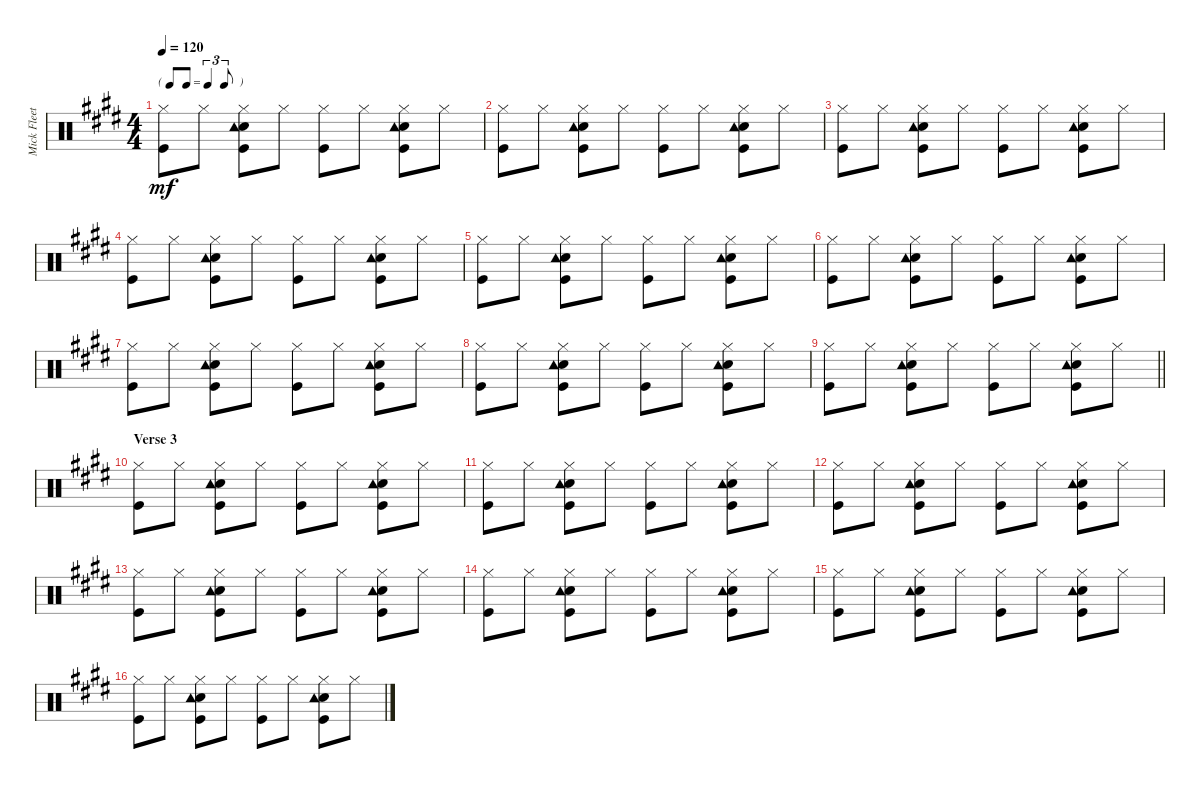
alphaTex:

\track ("Mick Fleetwood (Drums)" "Mick Fleet") {instrument percussion}
\staff {score}
\articulation defaults
\ts (4 4)
\tf triplet8th
\tempo 120
\clef neutral
\ks e
("Kick (hit)" "Hi-Hat (closed)").8{dy mf} "Hi-Hat (closed)".8 ("Kick (hit)" "Snare (hit) 2" "Hi-Hat (closed)" "Tambourine (hit)").8 "Hi-Hat (closed)".8 ("Kick (hit)" "Hi-Hat (closed)").8 "Hi-Hat (closed)".8 ("Kick (hit)" "Snare (hit) 2" "Hi-Hat (closed)" "Tambourine (hit)").8 "Hi-Hat (closed)".8 |
("Kick (hit)" "Hi-Hat (closed)").8 "Hi-Hat (closed)".8 ("Kick (hit)" "Snare (hit) 2" "Hi-Hat (closed)" "Tambourine (hit)").8 "Hi-Hat (closed)".8 ("Kick (hit)" "Hi-Hat (closed)").8 "Hi-Hat (closed)".8 ("Kick (hit)" "Snare (hit) 2" "Hi-Hat (closed)" "Tambourine (hit)").8 "Hi-Hat (closed)".8 |
("Kick (hit)" "Hi-Hat (closed)").8 "Hi-Hat (closed)".8 ("Kick (hit)" "Snare (hit) 2" "Hi-Hat (closed)" "Tambourine (hit)").8 "Hi-Hat (closed)".8 ("Kick (hit)" "Hi-Hat (closed)").8 "Hi-Hat (closed)".8 ("Kick (hit)" "Snare (hit) 2" "Hi-Hat (closed)" "Tambourine (hit)").8 "Hi-Hat (closed)".8 |
("Kick (hit)" "Hi-Hat (closed)").8 "Hi-Hat (closed)".8 ("Kick (hit)" "Snare (hit) 2" "Hi-Hat (closed)" "Tambourine (hit)").8 "Hi-Hat (closed)".8 ("Kick (hit)" "Hi-Hat (closed)").8 "Hi-Hat (closed)".8 ("Kick (hit)" "Snare (hit) 2" "Hi-Hat (closed)" "Tambourine (hit)").8 "Hi-Hat (closed)".8 |
("Kick (hit)" "Hi-Hat (closed)").8 "Hi-Hat (closed)".8 ("Kick (hit)" "Snare (hit) 2" "Hi-Hat (closed)" "Tambourine (hit)").8 "Hi-Hat (closed)".8 ("Kick (hit)" "Hi-Hat (closed)").8 "Hi-Hat (closed)".8 ("Kick (hit)" "Snare (hit) 2" "Hi-Hat (closed)" "Tambourine (hit)").8 "Hi-Hat (closed)".8 |
("Kick (hit)" "Hi-Hat (closed)").8 "Hi-Hat (closed)".8 ("Kick (hit)" "Snare (hit) 2" "Hi-Hat (closed)" "Tambourine (hit)").8 "Hi-Hat (closed)".8 ("Kick (hit)" "Hi-Hat (closed)").8 "Hi-Hat (closed)".8 ("Kick (hit)" "Snare (hit) 2" "Hi-Hat (closed)" "Tambourine (hit)").8 "Hi-Hat (closed)".8 |
("Kick (hit)" "Hi-Hat (closed)").8 "Hi-Hat (closed)".8 ("Kick (hit)" "Snare (hit) 2" "Hi-Hat (closed)" "Tambourine (hit)").8 "Hi-Hat (closed)".8 ("Kick (hit)" "Hi-Hat (closed)").8 "Hi-Hat (closed)".8 ("Kick (hit)" "Snare (hit) 2" "Hi-Hat (closed)" "Tambourine (hit)").8 "Hi-Hat (closed)".8 |
("Kick (hit)" "Hi-Hat (closed)").8 "Hi-Hat (closed)".8 ("Kick (hit)" "Snare (hit) 2" "Hi-Hat (closed)" "Tambourine (hit)").8 "Hi-Hat (closed)".8 ("Kick (hit)" "Hi-Hat (closed)").8 "Hi-Hat (closed)".8 ("Kick (hit)" "Snare (hit) 2" "Hi-Hat (closed)" "Tambourine (hit)").8 "Hi-Hat (closed)".8 |
\barLineRight lightlight
("Kick (hit)" "Hi-Hat (closed)").8 "Hi-Hat (closed)".8 ("Kick (hit)" "Snare (hit) 2" "Hi-Hat (closed)" "Tambourine (hit)").8 "Hi-Hat (closed)".8 ("Kick (hit)" "Hi-Hat (closed)").8 "Hi-Hat (closed)".8 ("Kick (hit)" "Snare (hit) 2" "Hi-Hat (closed)" "Tambourine (hit)").8 "Hi-Hat (closed)".8 |
\section ("" "Verse 3")
("Kick (hit)" "Hi-Hat (closed)").8 "Hi-Hat (closed)".8 ("Kick (hit)" "Snare (hit) 2" "Hi-Hat (closed)" "Tambourine (hit)").8 "Hi-Hat (closed)".8 ("Kick (hit)" "Hi-Hat (closed)").8 "Hi-Hat (closed)".8 ("Kick (hit)" "Snare (hit) 2" "Hi-Hat (closed)" "Tambourine (hit)").8 "Hi-Hat (closed)".8 |
("Kick (hit)" "Hi-Hat (closed)").8 "Hi-Hat (closed)".8 ("Kick (hit)" "Snare (hit) 2" "Hi-Hat (closed)" "Tambourine (hit)").8 "Hi-Hat (closed)".8 ("Kick (hit)" "Hi-Hat (closed)").8 "Hi-Hat (closed)".8 ("Kick (hit)" "Snare (hit) 2" "Hi-Hat (closed)" "Tambourine (hit)").8 "Hi-Hat (closed)".8 |
("Kick (hit)" "Hi-Hat (closed)").8 "Hi-Hat (closed)".8 ("Kick (hit)" "Snare (hit) 2" "Hi-Hat (closed)" "Tambourine (hit)").8 "Hi-Hat (closed)".8 ("Kick (hit)" "Hi-Hat (closed)").8 "Hi-Hat (closed)".8 ("Kick (hit)" "Snare (hit) 2" "Hi-Hat (closed)" "Tambourine (hit)").8 "Hi-Hat (closed)".8 |
("Kick (hit)" "Hi-Hat (closed)").8 "Hi-Hat (closed)".8 ("Kick (hit)" "Snare (hit) 2" "Hi-Hat (closed)" "Tambourine (hit)").8 "Hi-Hat (closed)".8 ("Kick (hit)" "Hi-Hat (closed)").8 "Hi-Hat (closed)".8 ("Kick (hit)" "Snare (hit) 2" "Hi-Hat (closed)" "Tambourine (hit)").8 "Hi-Hat (closed)".8 |
("Kick (hit)" "Hi-Hat (closed)").8 "Hi-Hat (closed)".8 ("Kick (hit)" "Snare (hit) 2" "Hi-Hat (closed)" "Tambourine (hit)").8 "Hi-Hat (closed)".8 ("Kick (hit)" "Hi-Hat (closed)").8 "Hi-Hat (closed)".8 ("Kick (hit)" "Snare (hit) 2" "Hi-Hat (closed)" "Tambourine (hit)").8 "Hi-Hat (closed)".8 |
("Kick (hit)" "Hi-Hat (closed)").8 "Hi-Hat (closed)".8 ("Kick (hit)" "Snare (hit) 2" "Hi-Hat (closed)" "Tambourine (hit)").8 "Hi-Hat (closed)".8 ("Kick (hit)" "Hi-Hat (closed)").8 "Hi-Hat (closed)".8 ("Kick (hit)" "Snare (hit) 2" "Hi-Hat (closed)" "Tambourine (hit)").8 "Hi-Hat (closed)".8 |
("Kick (hit)" "Hi-Hat (closed)").8 "Hi-Hat (closed)".8 ("Kick (hit)" "Snare (hit) 2" "Hi-Hat (closed)" "Tambourine (hit)").8 "Hi-Hat (closed)".8 ("Kick (hit)" "Hi-Hat (closed)").8 "Hi-Hat (closed)".8 ("Kick (hit)" "Snare (hit) 2" "Hi-Hat (closed)" "Tambourine (hit)").8 "Hi-Hat (closed)".8
